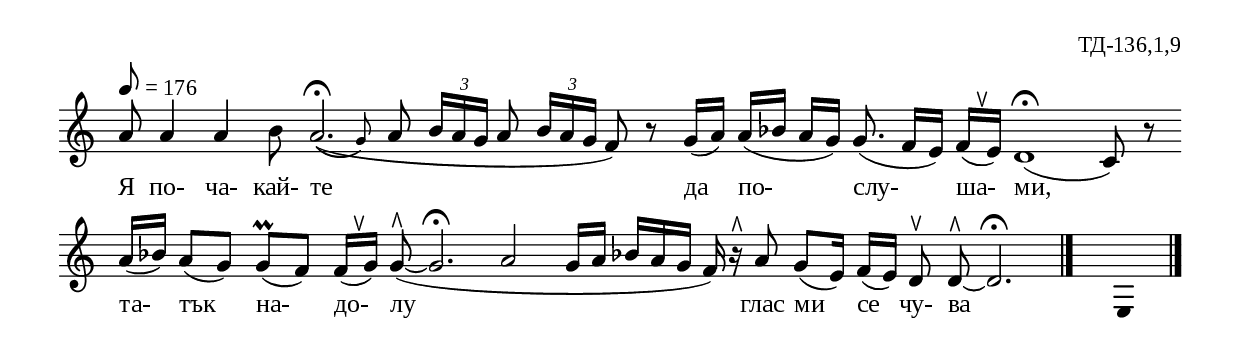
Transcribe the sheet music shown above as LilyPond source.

%{
td_136_1_09
%}

\include "td-preamble.ly"

\score {
\relative c'' {
\tempo 8 = 176
\cadenzaOn
a8 a4 a b8 \afterGrace a2.\fermata(\( { g8\) } a \times 2/3 { b16[ a g] }
a8 \times 2/3 { b16[ a g] } f8) r g16[( a]) a[( bes] a[ g])
\bar ""
g8.\noBeam( f16[ e]) \bar "" f[( s^\ltoe e]) \bar "" d1\fermata( c8) r \bar "" 
a'16([ bes!]) a8([ g]) g\prall[( f]) f16[( s^\ltoe g])
\bar ""
g8^\rtoe(~ g2.\fermata a2 g16[ a] bes![ a g] f16\noBeam) r^\rtoe a8 g[( e16]) f[( e]) 
d8\noBeam^\ltoe d^\rtoe~ d2.\fermata
 \bar "|." 
s4 \fixB e,
 \bar "|."  
}
\addlyrics { Я по- ча- кай- те да по- слу- ша- ми, та- тък на- до- лу глас 
ми се чу- ва }
%
\layout {
   \context { 
	    \Staff \remove "Time_signature_engraver" } 
  indent = #0
  line-width = 190\mm
  ragged-right=##f
}
%
\midi { 
	\context {
		\Score tempoWholesPerMinute = #(ly:make-moment 176 8)
		}
	}
}
%
\header{
  opus = "ТД-136,1,9"
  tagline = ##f
}


